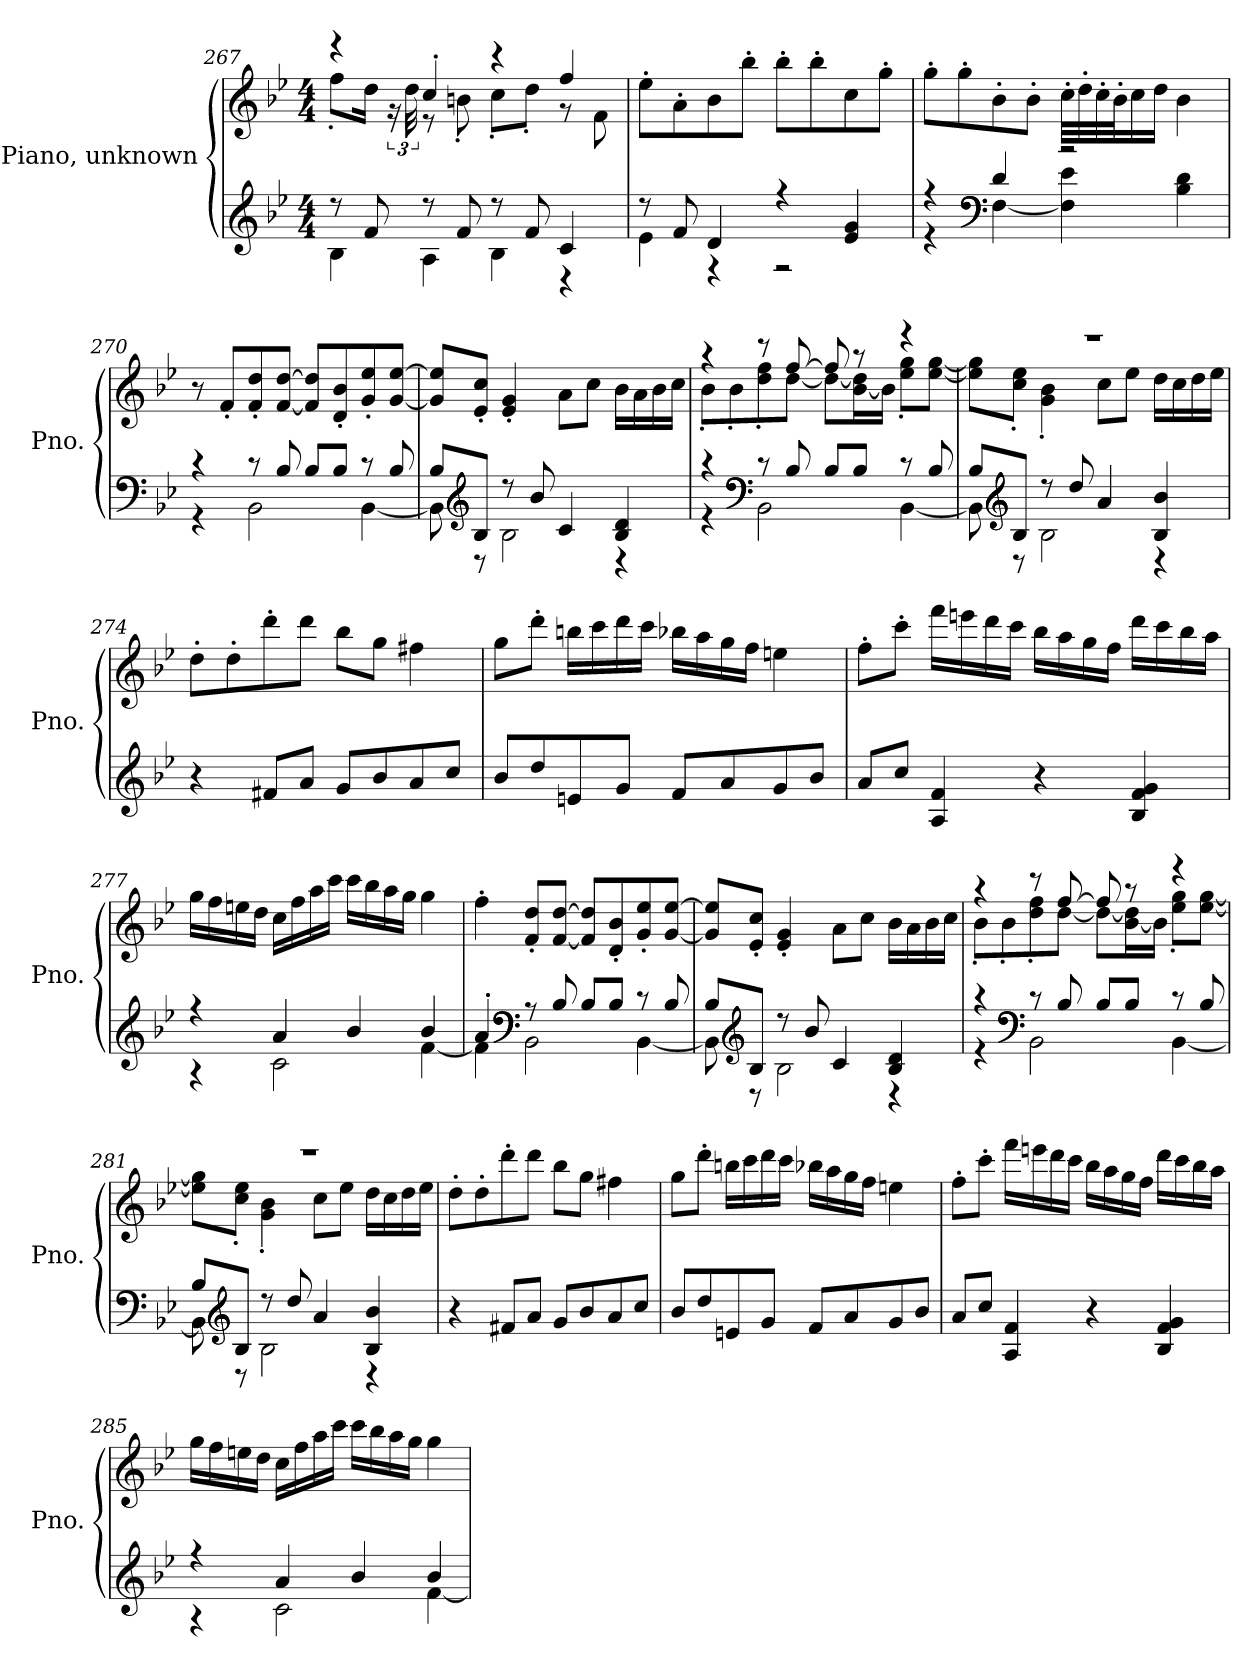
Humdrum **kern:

**kern	**kern
*part1	*part1
*staff2	*staff1
*I"Piano, unknown	*
*I'Pno.	*
*clefG2	*clefG2
*k[b-e-]	*k[b-e-]
*M4/4	*M4/4
=267	=267
*^	*^
8r	4B-\	4r	8ff'\L
8f/	.	.	16dd\Jk
.	.	.	24r
.	.	.	48dd\
8r	4A\	4cc'/	8r
8f/	.	.	8bn'\
8r	4B-\	4r	8cc'\L
8f/	.	.	8dd'\J
4c/	4r	4ff/	8r
.	.	.	8f\
*	*	*v	*v
!!LO:LB:g=z
=268	=268	=268
8r	4e-\	8ee-'\L
8f/	.	8a'\
4d/	4r	8b-\
.	.	8bb-'\J
4r	2r	8bb-'\L
.	.	8bb-'\
4e-/ 4g/	.	8cc\
.	.	8gg'\J
=269	=269	=269
4r	4r	8gg'\L
.	.	8gg'\
*clefF4	*	*
4d/	[4F\	8b-'\
.	.	8b-'\J
2r	4F\] 4e-\	32cc'\LLL
.	.	32dd'\
.	.	32cc'\
.	.	32b-'\J
.	.	16cc\
.	.	16dd\JJ
.	4B-\ 4d\	4b-\
=270	=270	=270
4r	4r	8r
.	.	8f'/L
8r	2BB-\	8f/' 8dd/'
8B-/	.	[8f/ [8dd/J
8B-/L	.	8f/] 8dd/]L
8B-/J	.	8d/' 8b-/'
8r	[4BB-\	8g/' 8ee-/'
8B-/	.	[8g/ [8ee-/J
=271	=271	=271
8B-/L	8BB-\]	8g/] 8ee-/]L
*clefG2	*	*
8B-/J	8r	8e-/' 8cc/'J
8r	2B-\	4e-/' 4g/'
8b-/	.	.
4c/	.	8a\L
.	.	8cc\J
4B-/ 4d/	4r	16b-\LL
.	.	16a\
.	.	16b-\
.	.	16cc\JJ
!!LO:LB:g=z
=272	=272	=272
*	*	*^
4r	4r	4r	8b-'\L
.	.	.	8b-'\
*clefF4	*	*	*
8r	2BB-\	8r	8dd\' 8ff\'
8B-/	.	[8ff/	[8dd\J
8B-/L	.	8ff/]	8dd\L_
8B-/J	.	8r	[16b-\ 16dd\]L
.	.	.	16b-\JJ]
8r	[4BB-\	4r	8ee-\' 8gg\'L
8B-/	.	.	[8ee-\ [8gg\J
=273	=273	=273	=273
8B-/L	8BB-\]	1r	8ee-\] 8gg\]L
*clefG2	*	*	*
8B-/J	8r	.	8cc\' 8ee-\'J
8r	2B-\	.	4g\' 4b-\'
8dd/	.	.	.
4a/	.	.	8cc\L
.	.	.	8ee-\J
4B-/ 4b-/	4r	.	16dd\LL
.	.	.	16cc\
.	.	.	16dd\
.	.	.	16ee-\JJ
*v	*v	*	*
*	*v	*v
=274	=274
4r	8dd'\L
.	8dd'\
8f#X/L	8ddd'\
8a/J	8ddd\J
8g/L	8bb-\L
8b-/	8gg\J
8a/	4ff#X\
8cc/J	.
!!LO:LB:g=z
=275	=275
8b-/L	8gg\L
8dd/	8ddd'\J
8en/	16bbn\LL
.	16ccc\
8g/J	16ddd\
.	16ccc\JJ
8f/L	16bb-X\LL
.	16aa\
8a/	16gg\
.	16ff\JJ
8g/	4een\
8b-/J	.
=276	=276
8a/L	8ff'\L
8cc/J	8ccc'\J
4A/ 4f/	16fff\LL
.	16eeen\
.	16ddd\
.	16ccc\JJ
4r	16bb-\LL
.	16aa\
.	16gg\
.	16ff\JJ
4B-/ 4f/ 4g/	16ddd\LL
.	16ccc\
.	16bb-\
.	16aa\JJ
!!LO:PB:g=z
=277	=277
*^	*
4r	4r	16gg\LL
.	.	16ff\
.	.	16een\
.	.	16dd\JJ
4a/	2c\	16cc\LL
.	.	16ff\
.	.	16aa\
.	.	16ccc\JJ
4b-/	.	16ccc\LL
.	.	16bb-\
.	.	16aa\
.	.	16gg\JJ
4b-/	[4f\	4gg\
=278	=278	=278
4a'/	4f\]	4ff'\
*clefF4	*	*
8r	2BB-\	8f/' 8dd/'L
8B-/	.	[8f/ [8dd/J
8B-/L	.	8f/] 8dd/]L
8B-/J	.	8d/' 8b-/'
8r	[4BB-\	8g/' 8ee-/'
8B-/	.	[8g/ [8ee-/J
=279	=279	=279
8B-/L	8BB-\]	8g/] 8ee-/]L
*clefG2	*	*
8B-/J	8r	8e-/' 8cc/'J
8r	2B-\	4e-/' 4g/'
8b-/	.	.
4c/	.	8a\L
.	.	8cc\J
4B-/ 4d/	4r	16b-\LL
.	.	16a\
.	.	16b-\
.	.	16cc\JJ
!!LO:LB:g=z
=280	=280	=280
*	*	*^
4r	4r	4r	8b-'\L
.	.	.	8b-'\
*clefF4	*	*	*
8r	2BB-\	8r	8dd\' 8ff\'
8B-/	.	[8ff/	[8dd\J
8B-/L	.	8ff/]	8dd\L_
8B-/J	.	8r	[16b-\ 16dd\]L
.	.	.	16b-\JJ]
8r	[4BB-\	4r	8ee-\' 8gg\'L
8B-/	.	.	[8ee-\ [8gg\J
=281	=281	=281	=281
8B-/L	8BB-\]	1r	8ee-\] 8gg\]L
*clefG2	*	*	*
8B-/J	8r	.	8cc\' 8ee-\'J
8r	2B-\	.	4g\' 4b-\'
8dd/	.	.	.
4a/	.	.	8cc\L
.	.	.	8ee-\J
4B-/ 4b-/	4r	.	16dd\LL
.	.	.	16cc\
.	.	.	16dd\
.	.	.	16ee-\JJ
*v	*v	*	*
*	*v	*v
=282	=282
4r	8dd'\L
.	8dd'\
8f#X/L	8ddd'\
8a/J	8ddd\J
8g/L	8bb-\L
8b-/	8gg\J
8a/	4ff#X\
8cc/J	.
!!LO:LB:g=z
=283	=283
8b-/L	8gg\L
8dd/	8ddd'\J
8en/	16bbn\LL
.	16ccc\
8g/J	16ddd\
.	16ccc\JJ
8f/L	16bb-X\LL
.	16aa\
8a/	16gg\
.	16ff\JJ
8g/	4een\
8b-/J	.
=284	=284
8a/L	8ff'\L
8cc/J	8ccc'\J
4A/ 4f/	16fff\LL
.	16eeen\
.	16ddd\
.	16ccc\JJ
4r	16bb-\LL
.	16aa\
.	16gg\
.	16ff\JJ
4B-/ 4f/ 4g/	16ddd\LL
.	16ccc\
.	16bb-\
.	16aa\JJ
!!LO:LB:g=z
=285	=285
*^	*
4r	4r	16gg\LL
.	.	16ff\
.	.	16een\
.	.	16dd\JJ
4a/	2c\	16cc\LL
.	.	16ff\
.	.	16aa\
.	.	16ccc\JJ
4b-/	.	16ccc\LL
.	.	16bb-\
.	.	16aa\
.	.	16gg\JJ
4b-/	[4f\	4gg\
*v	*v	*
=	=
*-	*-
